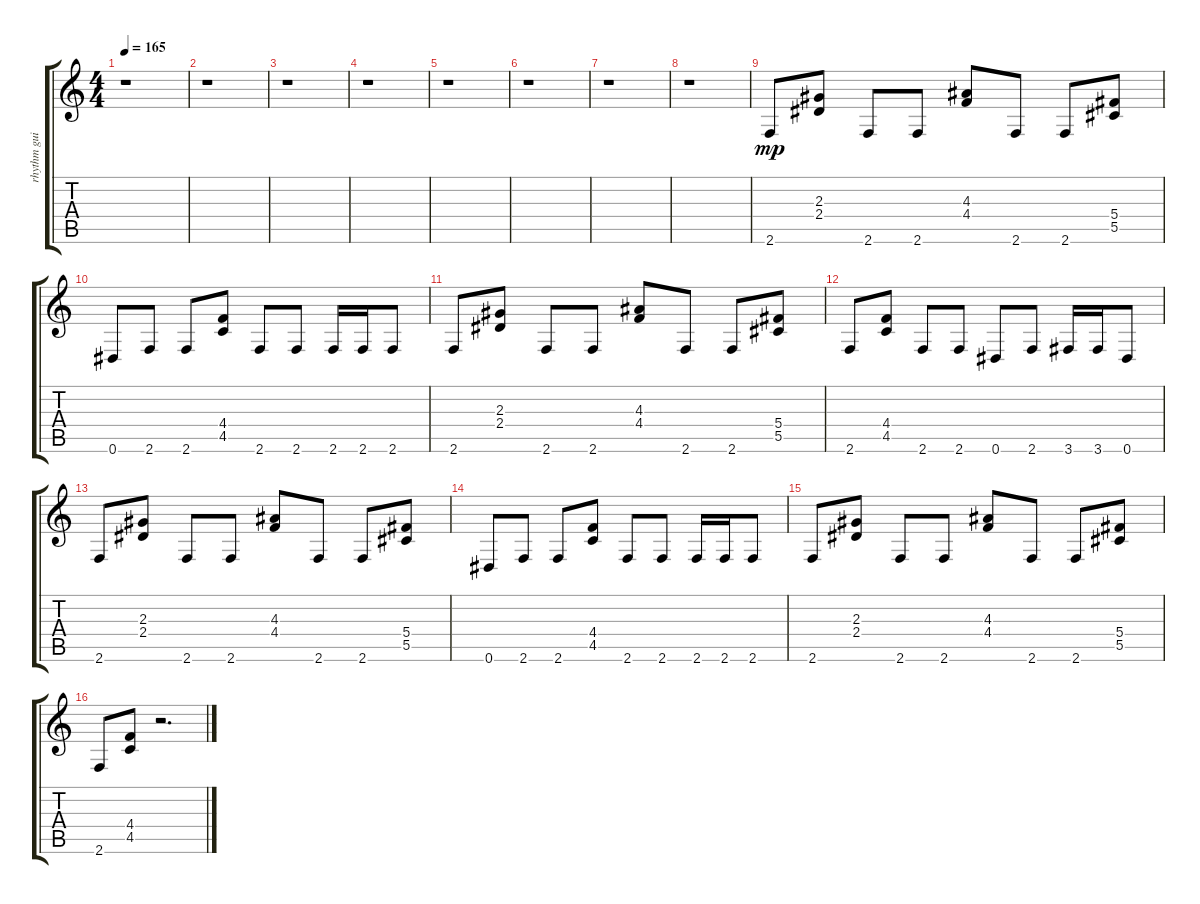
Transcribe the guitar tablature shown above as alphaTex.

\track ("rhythm guitar II" "rhythm gui") {instrument distortionguitar}
\staff {score tabs}
\tuning (Eb4 Bb3 Gb3 Db3 Ab2 Eb2) {hide}
\ts (4 4)
\tempo 165
\clef g2
\ks c
r.1{dy mp} |
r.1 |
r.1 |
r.1 |
r.1 |
r.1 |
r.1 |
r.1 |
2.6.8 (2.3 2.4).8 2.6.8 2.6.8 (4.3 4.4).8 2.6.8 2.6.8 (5.4 5.5).8 |
0.6.8 2.6.8 2.6.8 (4.4 4.5).8 2.6.8 2.6.8 2.6.16 2.6.16 2.6.8 |
2.6.8 (2.3 2.4).8 2.6.8 2.6.8 (4.3 4.4).8 2.6.8 2.6.8 (5.4 5.5).8 |
2.6.8 (4.4 4.5).8 2.6.8 2.6.8 0.6.8 2.6.8 3.6.16 3.6.16 0.6.8 |
2.6.8 (2.3 2.4).8 2.6.8 2.6.8 (4.3 4.4).8 2.6.8 2.6.8 (5.4 5.5).8 |
0.6.8 2.6.8 2.6.8 (4.4 4.5).8 2.6.8 2.6.8 2.6.16 2.6.16 2.6.8 |
2.6.8 (2.3 2.4).8 2.6.8 2.6.8 (4.3 4.4).8 2.6.8 2.6.8 (5.4 5.5).8 |
2.6.8 (4.4 4.5).8 r.2{d}
